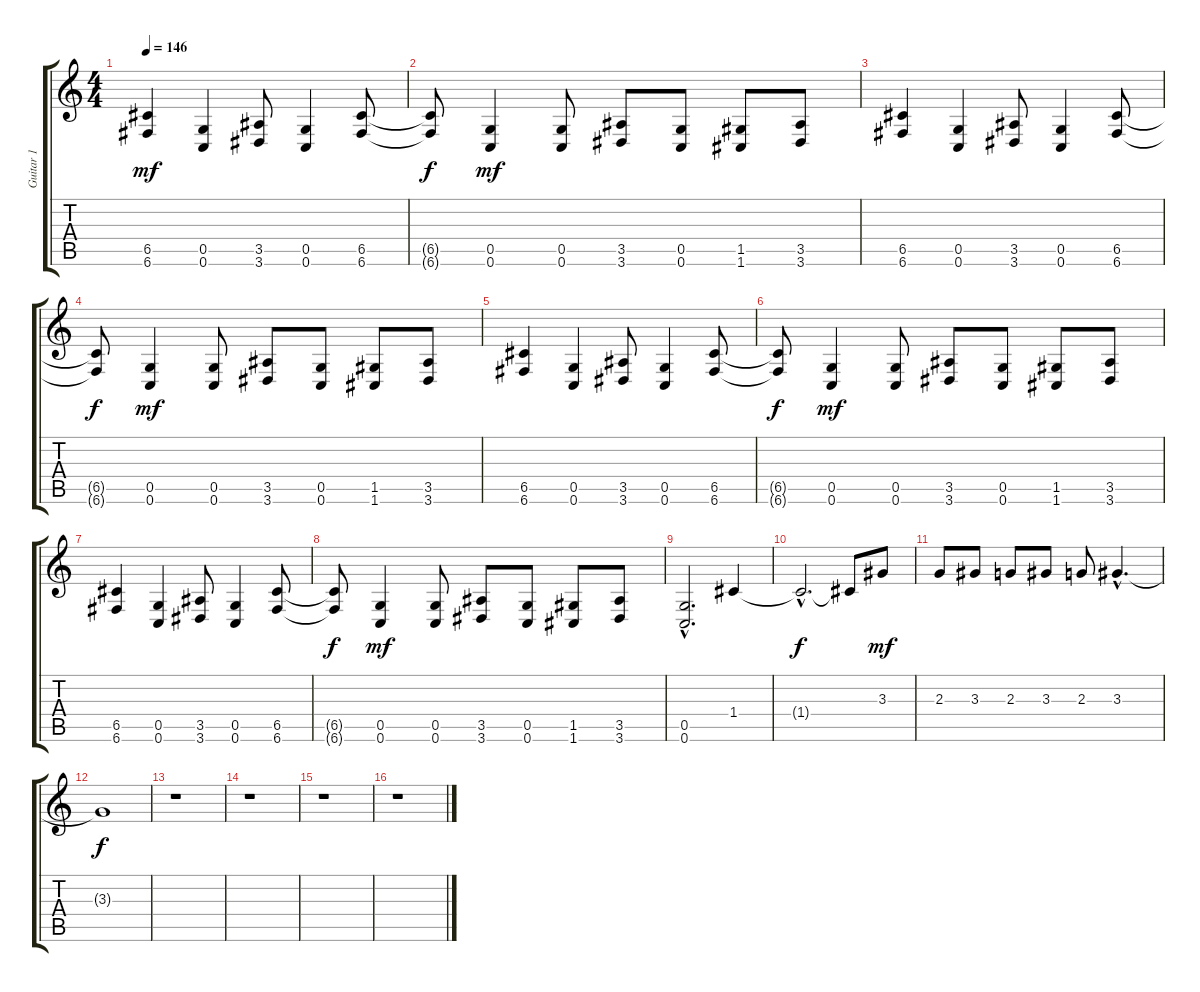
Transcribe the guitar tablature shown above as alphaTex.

\track ("Guitar 1" "Guitar 1") {instrument distortionguitar}
\staff {score tabs}
\tuning (D4 A3 F3 C3 G2 C2) {hide}
\ts (4 4)
\tempo 146
\clef g2
\ks c
(6.5 6.6).4{dy mf} (0.5 0.6).4 (3.5 3.6).8 (0.5 0.6).4 (6.5 6.6).8 |
(6.5{t} 6.6{t}).8{dy f} (0.5 0.6).4{dy mf} (0.5 0.6).8 (3.5 3.6).8 (0.5 0.6).8 (1.5 1.6).8 (3.5 3.6).8 |
(6.5 6.6).4 (0.5 0.6).4 (3.5 3.6).8 (0.5 0.6).4 (6.5 6.6).8 |
(6.5{t} 6.6{t}).8{dy f} (0.5 0.6).4{dy mf} (0.5 0.6).8 (3.5 3.6).8 (0.5 0.6).8 (1.5 1.6).8 (3.5 3.6).8 |
(6.5 6.6).4 (0.5 0.6).4 (3.5 3.6).8 (0.5 0.6).4 (6.5 6.6).8 |
(6.5{t} 6.6{t}).8{dy f} (0.5 0.6).4{dy mf} (0.5 0.6).8 (3.5 3.6).8 (0.5 0.6).8 (1.5 1.6).8 (3.5 3.6).8 |
(6.5 6.6).4 (0.5 0.6).4 (3.5 3.6).8 (0.5 0.6).4 (6.5 6.6).8 |
(6.5{t} 6.6{t}).8{dy f} (0.5 0.6).4{dy mf} (0.5 0.6).8 (3.5 3.6).8 (0.5 0.6).8 (1.5 1.6).8 (3.5 3.6).8 |
(0.5{hac} 0.6{hac}).2{d} 1.4.4 |
1.4{hac t}.2{d dy f} 1.4{t}.8 3.3.8{dy mf} |
2.3.8 3.3.8 2.3.8 3.3.8 2.3.8 3.3{hac}.4{d} |
3.3{t}.1{dy f} |
r.1 |
r.1 |
r.1 |
r.1
